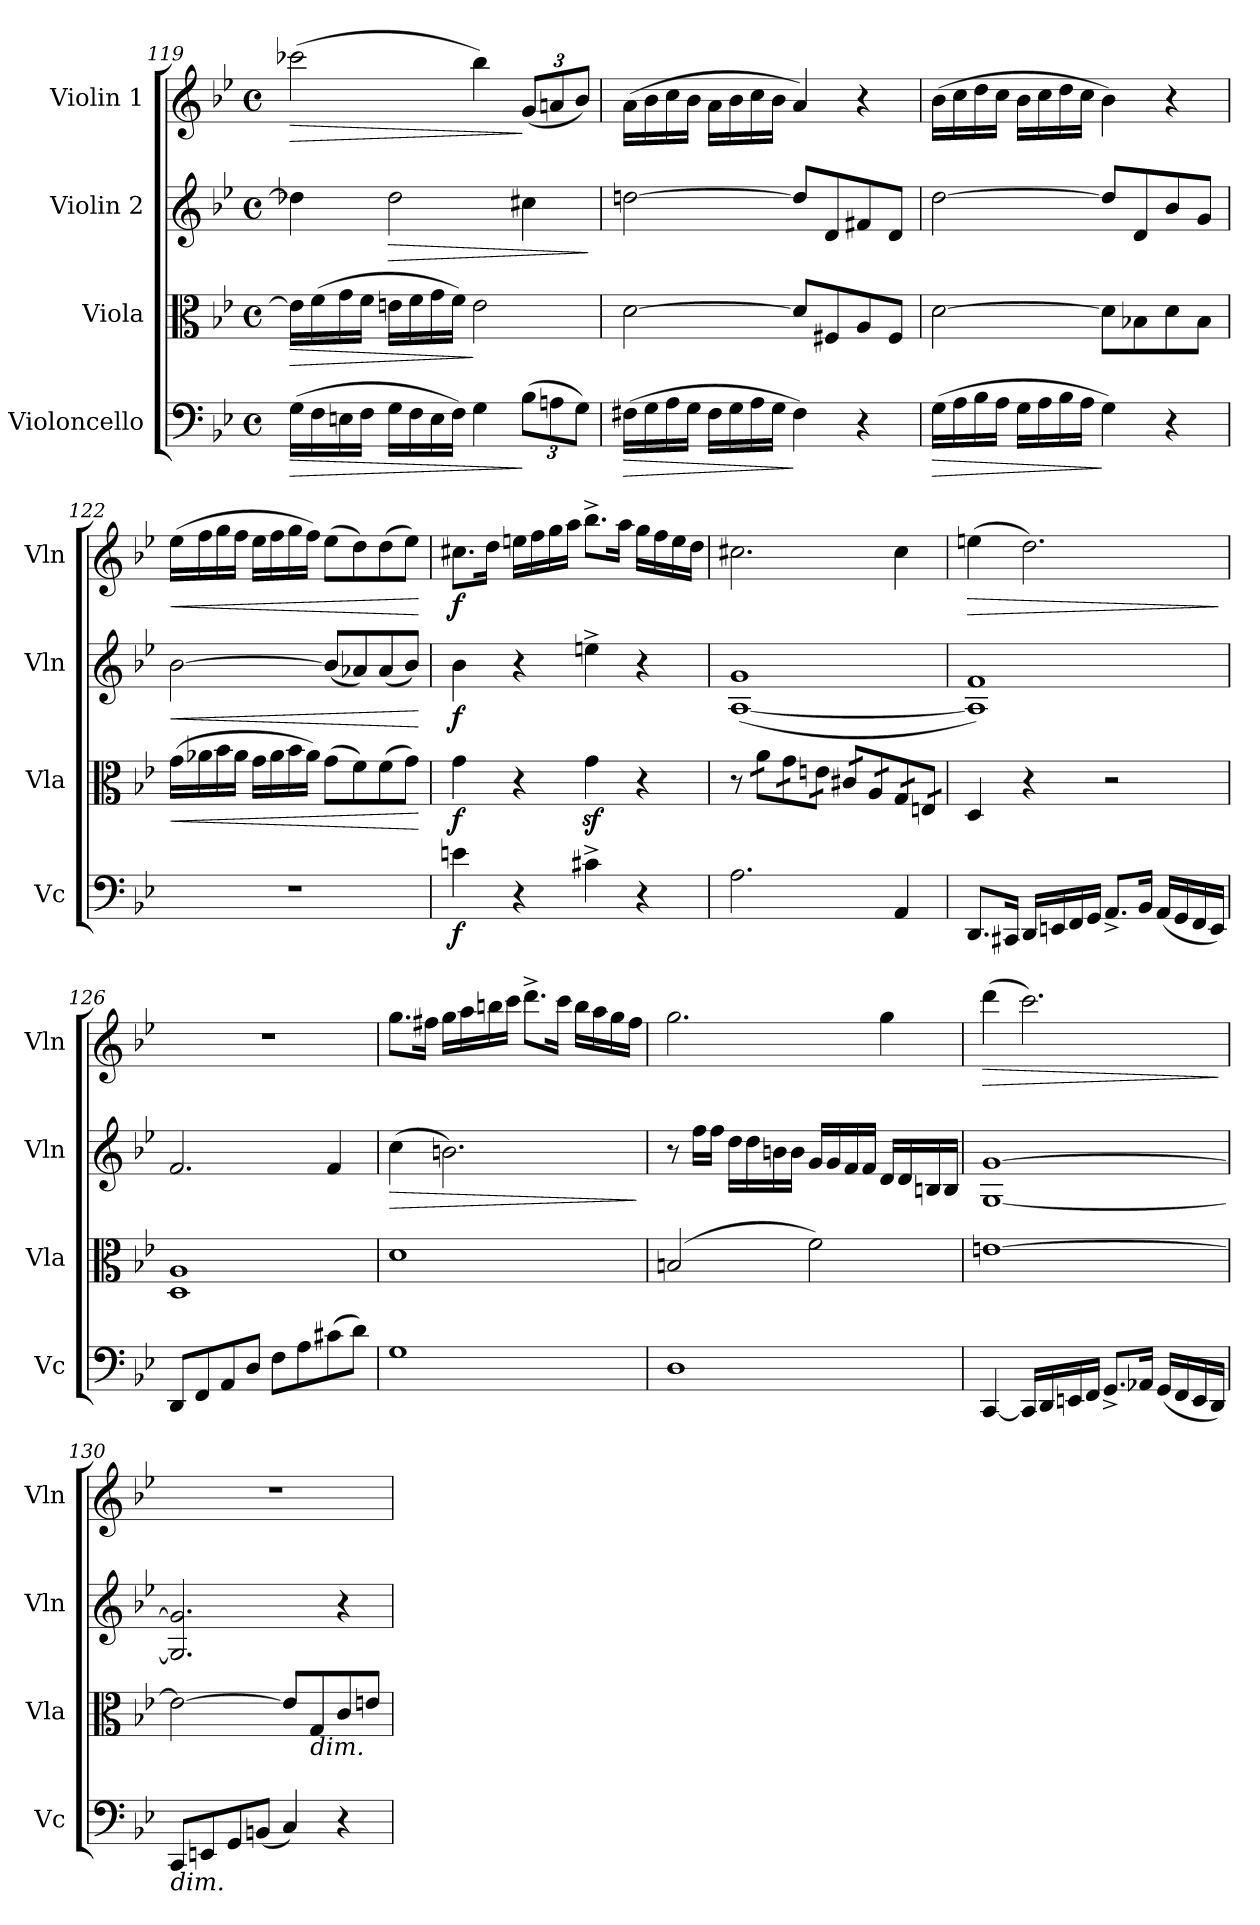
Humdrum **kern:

**kern	**dynam	**kern	**dynam	**kern	**dynam	**kern	**dynam
*part4	*part4	*part3	*part3	*part2	*part2	*part1	*part1
*staff4	*staff4	*staff3	*staff3	*staff2	*staff2	*staff1	*staff1
*I"Violoncello	*	*I"Viola	*	*I"Violin 2	*	*I"Violin 1	*
*I'Vc	*	*I'Vla	*	*I'Vln	*	*I'Vln	*
*clefF4	*	*clefC3	*	*clefG2	*	*clefG2	*
*k[b-e-]	*	*k[b-e-]	*	*k[b-e-]	*	*k[b-e-]	*
*M4/4	*	*M4/4	*	*M4/4	*	*M4/4	*
*met(c)	*	*met(c)	*	*met(c)	*	*met(c)	*
=119	=119	=119	=119	=119	=119	=119	=119
!	!LO:HP:b	!	!LO:HP:b	!	!	!	!LO:HP:b
(>16G\LL	>	16e\LL]	>	4dd-X\]	.	(>2ccc-X\	>
16F\	.	(>16f\	.	.	.	.	.
16En\	.	16g\	.	.	.	.	.
16F\JJ	.	16f\JJ	.	.	.	.	.
!	!	!	!	!	!LO:HP:b	!	!
16G\LL	.	16en\LL	.	2dd-\	>	.	.
16F\	.	16f\	.	.	.	.	.
16E\	.	16g\	.	.	.	.	.
16F\JJ)	.	16f\JJ)	.	.	.	.	.
4G\	.	2e\	]	.	.	4bb-\)	.
*Xbrackettup	*	*	*	*	*	*Xbrackettup	*
(>12B-\L	]	.	.	4cc#X\	.	(<12g/L	]
12An\	.	.	.	.	.	12an/	.
12G\J)	.	.	.	.	.	12b-/J)	.
.	.	.	.	.	]	.	.
=120	=120	=120	=120	=120	=120	=120	=120
!	!LO:HP:b	!	!	!	!	!	!
(>16F#X\LL	>	[2d\	.	[2ddn\	.	(>16a\LL	.
16G\	.	.	.	.	.	16b-\	.
16A\	.	.	.	.	.	16cc\	.
16G\JJ	.	.	.	.	.	16b-\JJ	.
16F#\LL	.	.	.	.	.	16a\LL	.
16G\	.	.	.	.	.	16b-\	.
16A\	.	.	.	.	.	16cc\	.
16G\JJ	.	.	.	.	.	16b-\JJ	.
4F#\)	]	8d/L]	.	8dd/L]	.	4a/)	.
.	.	8F#X/	.	8d/	.	.	.
4r	.	8A/	.	8f#X/	.	4r	.
.	.	8F#/J	.	8d/J	.	.	.
=121	=121	=121	=121	=121	=121	=121	=121
!	!LO:HP:b	!	!	!	!	!	!
(>16G\LL	>	[2d\	.	[2dd\	.	(>16b-\LL	.
16A\	.	.	.	.	.	16cc\	.
16B-\	.	.	.	.	.	16dd\	.
16A\JJ	.	.	.	.	.	16cc\JJ	.
16G\LL	.	.	.	.	.	16b-\LL	.
16A\	.	.	.	.	.	16cc\	.
16B-\	.	.	.	.	.	16dd\	.
16A\JJ	.	.	.	.	.	16cc\JJ	.
4G\)	]	8d\L]	.	8dd/L]	.	4b-\)	.
.	.	8B-X\	.	8d/	.	.	.
4r	.	8d\	.	8b-/	.	4r	.
.	.	8B-\J	.	8g/J	.	.	.
!!LO:LB:g=z
=122	=122	=122	=122	=122	=122	=122	=122
!	!	!	!LO:HP:b	!	!LO:HP:b	!	!LO:HP:b
1r	.	(>16g\LL	<	[2b-\	<	(>16ee-\LL	<
.	.	16a-X\	.	.	.	16ff\	.
.	.	16b-\	.	.	.	16gg\	.
.	.	16a-\JJ	.	.	.	16ff\JJ	.
.	.	16g\LL	.	.	.	16ee-\LL	.
.	.	16a-\	.	.	.	16ff\	.
.	.	16b-\	.	.	.	16gg\	.
.	.	16a-\JJ)	.	.	.	16ff\JJ)	.
.	.	(>8g\L	.	(<8b-/L]	.	(>8ee-\L	.
.	.	8f\)	.	8a-X/)	.	8dd\)	.
.	.	(>8f\	.	(<8a-/	.	(>8dd\	.
.	.	8g\J)	.	8b-/J)	.	8ee-\J)	.
.	.	.	[	.	[	.	[
=123	=123	=123	=123	=123	=123	=123	=123
!	!LO:DY:b	!	!LO:DY:b	!	!LO:DY:b	!	!LO:DY:b
4en\	f	4g\	f	4b-\	f	8.cc#X\L	f
.	.	.	.	.	.	16dd\Jk	.
4r	.	4r	.	4r	.	16een\LL	.
.	.	.	.	.	.	16ff\	.
.	.	.	.	.	.	16gg\	.
.	.	.	.	.	.	16aa\JJ	.
4c#X^\	.	4gz<\	.	4een^\	.	8.bb-^\L	.
.	.	.	.	.	.	16aa\Jk	.
4r	.	4r	.	4r	.	16gg\LL	.
.	.	.	.	.	.	16ff\	.
.	.	.	.	.	.	16ee\	.
.	.	.	.	.	.	16dd\JJ	.
=124	=124	=124	=124	=124	=124	=124	=124
2.A\	.	8r	.	(>[1A 1g	.	2.cc#X\	.
*	*	*tremolo	*	*	*	*	*
.	.	16a\LL	.	.	.	.	.
.	.	16a\	.	.	.	.	.
.	.	16g\	.	.	.	.	.
.	.	16g\	.	.	.	.	.
.	.	16en\	.	.	.	.	.
.	.	16en\JJ	.	.	.	.	.
.	.	16c#X/LL	.	.	.	.	.
.	.	16c#X/	.	.	.	.	.
.	.	16A/	.	.	.	.	.
.	.	16A/	.	.	.	.	.
4AA/	.	16G/	.	.	.	4cc#\	.
.	.	16G/	.	.	.	.	.
.	.	16En/	.	.	.	.	.
.	.	16En/JJ	.	.	.	.	.
*	*	*Xtremolo	*	*	*	*	*
=125	=125	=125	=125	=125	=125	=125	=125
!	!	!	!	!	!	!	!LO:HP:b
8.DD/L	.	4D/	.	1A] 1f)	.	(>4een\	>
16CC#X/Jk	.	.	.	.	.	.	.
16DD/LL	.	4r	.	.	.	2.dd\)	.
16EEn/	.	.	.	.	.	.	.
16FF/	.	.	.	.	.	.	.
16GG/JJ	.	.	.	.	.	.	.
8.AA^/L	.	2r	.	.	.	.	.
16BB-/Jk	.	.	.	.	.	.	.
(<16AA/LL	.	.	.	.	.	.	.
16GG/	.	.	.	.	.	.	.
16FF/	.	.	.	.	.	.	.
16EE/JJ)	.	.	.	.	.	.	.
.	.	.	.	.	.	.	]
=126	=126	=126	=126	=126	=126	=126	=126
8DD/L	.	1D 1A	.	2.f/	.	1r	.
8FF/	.	.	.	.	.	.	.
8AA/	.	.	.	.	.	.	.
8D/J	.	.	.	.	.	.	.
8F\L	.	.	.	.	.	.	.
8A\	.	.	.	.	.	.	.
(>8c#X\	.	.	.	4f/	.	.	.
8d\J)	.	.	.	.	.	.	.
=127	=127	=127	=127	=127	=127	=127	=127
!	!	!	!	!	!LO:HP:b	!	!
1G	.	1d	.	(>4cc\	>	8.gg\L	.
.	.	.	.	.	.	16ff#X\Jk	.
.	.	.	.	2.bn\)	.	16gg\LL	.
.	.	.	.	.	.	16aa\	.
.	.	.	.	.	.	16bbn\	.
.	.	.	.	.	.	16ccc\JJ	.
.	.	.	.	.	.	8.ddd^\L	.
.	.	.	.	.	.	16ccc\Jk	.
.	.	.	.	.	.	16bb\LL	.
.	.	.	.	.	.	16aa\	.
.	.	.	.	.	.	16gg\	.
.	.	.	.	.	.	16ff#\JJ	.
.	.	.	.	.	]	.	.
!!LO:LB:g=z
=128	=128	=128	=128	=128	=128	=128	=128
1D	.	(>2Bn/	.	8r	.	2.gg\	.
.	.	.	.	16ff\LL	.	.	.
.	.	.	.	16ff\JJ	.	.	.
.	.	.	.	16dd\LL	.	.	.
.	.	.	.	16dd\	.	.	.
.	.	.	.	16bn\	.	.	.
.	.	.	.	16b\JJ	.	.	.
.	.	2f\)	.	16g/LL	.	.	.
.	.	.	.	16g/	.	.	.
.	.	.	.	16f/	.	.	.
.	.	.	.	16f/JJ	.	.	.
.	.	.	.	16d/LL	.	4gg\	.
.	.	.	.	16d/	.	.	.
.	.	.	.	16Bn/	.	.	.
.	.	.	.	16B/JJ	.	.	.
=129	=129	=129	=129	=129	=129	=129	=129
!	!	!	!	!	!	!	!LO:HP:b
[4CC/	.	[1en	.	[1G [1g	.	(>4ddd\	>
16CC/LL]	.	.	.	.	.	2.ccc\)	.
16DD/	.	.	.	.	.	.	.
16EEn/	.	.	.	.	.	.	.
16FF/JJ	.	.	.	.	.	.	.
8.GG^/L	.	.	.	.	.	.	.
16AA-X/Jk	.	.	.	.	.	.	.
(<16GG/LL	.	.	.	.	.	.	.
16FF/	.	.	.	.	.	.	.
16EE/	.	.	.	.	.	.	.
16DD/JJ)	.	.	.	.	.	.	.
.	.	.	.	.	.	.	]
=130	=130	=130	=130	=130	=130	=130	=130
!LO:TX:b:i:t=dim.	!	!	!	!	!	!	!
8CC/L	.	2e\_	.	2.G/] 2.g/]	.	1r	.
8EEn/	.	.	.	.	.	.	.
8GG/	.	.	.	.	.	.	.
(<8BBn/J	.	.	.	.	.	.	.
4C/)	.	8e/L]	.	.	.	.	.
!	!	!LO:TX:b:i:t=dim.	!	!	!	!	!
.	.	8G/	.	.	.	.	.
4r	.	8c/	.	4r	.	.	.
.	.	8en/J	.	.	.	.	.
=	=	=	=	=	=	=	=
*-	*-	*-	*-	*-	*-	*-	*-
